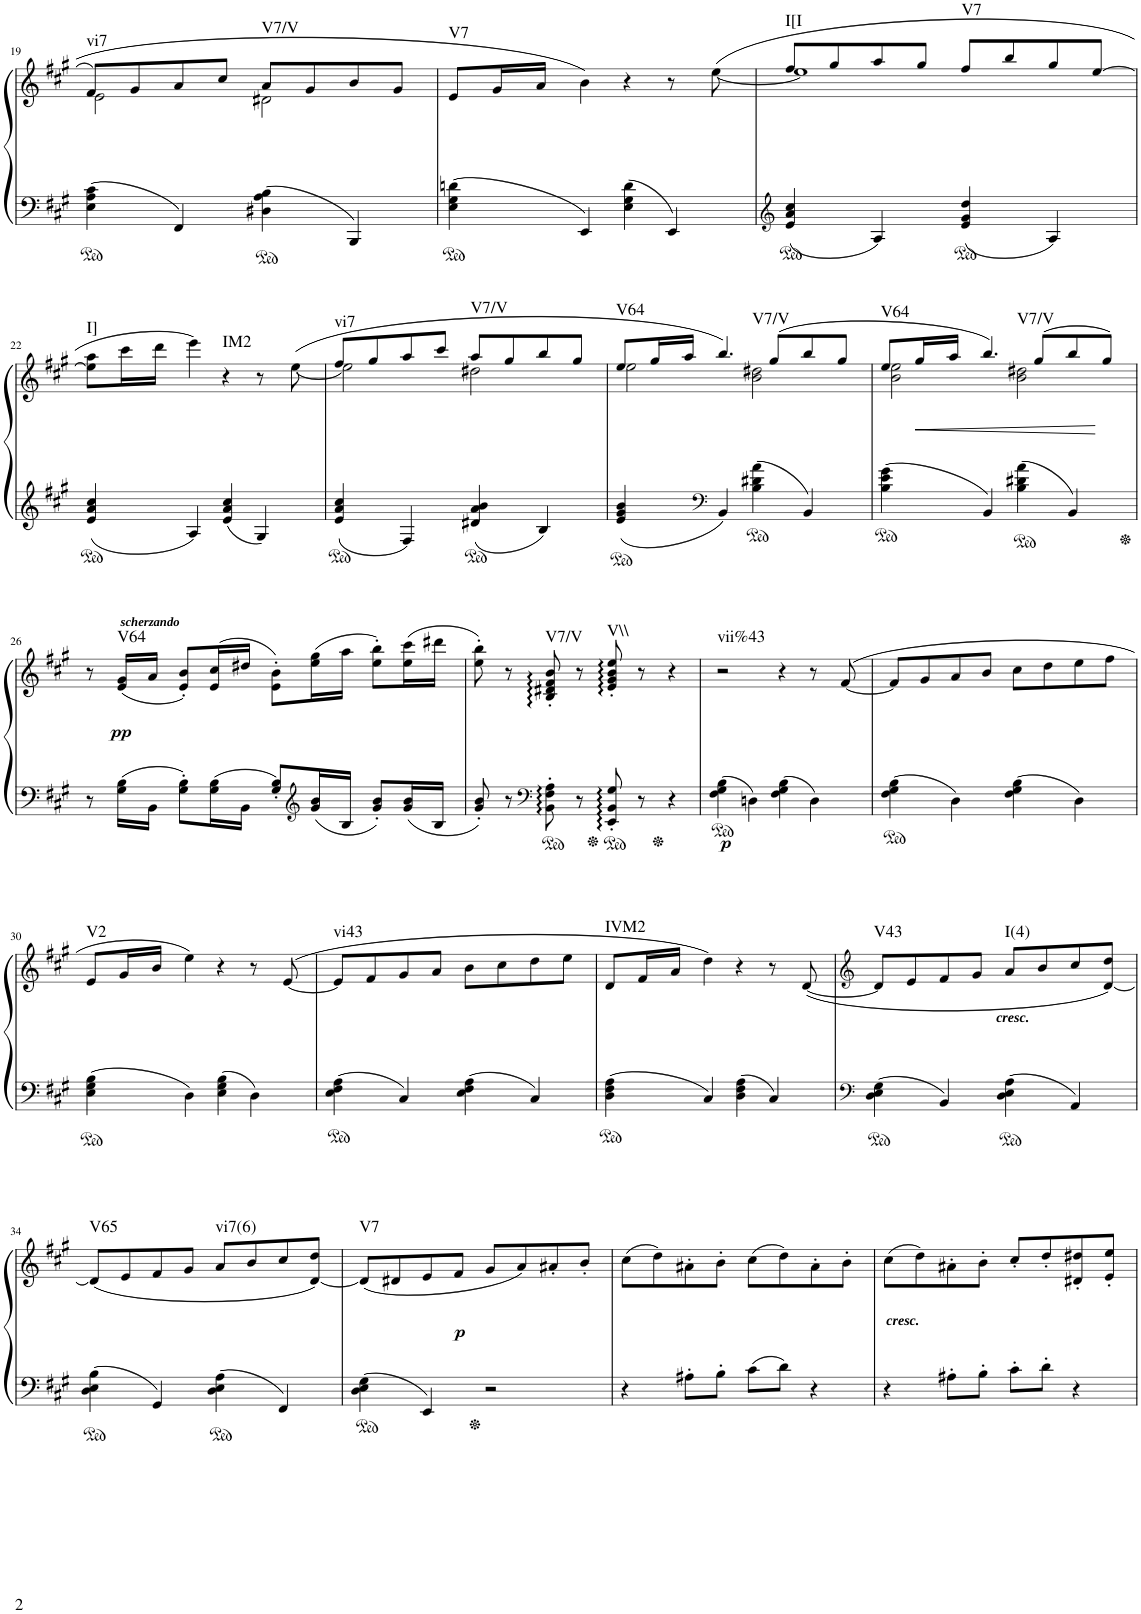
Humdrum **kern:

**kern	**kern	**dynam	**harte
*part1	*part1	*part1	*part1
*staff2	*staff1	*staff1/2	*
*I"unbenannt	*	*	*
!!LO:PB:g=z
*clefF4	*clefG2	*	*
*k[f#c#g#]	*k[f#c#g#]	*	*
*M4/4	*M4/4	*	*
=19	=19	=19	=19
*	*^	*	*
!	!	!	!	!LO:H:kt=vi7
4E\ 4A\ 4c#\	8f#/L	2e\	.	N
.	8g#/	.	.	.
4FF#/	8a/	.	.	.
.	8cc#/J	.	.	.
!	!	!	!	!LO:H:kt=V7/V
4D#X\ 4A\ 4B\	8a/L	2d#X\	.	N
.	8g#/	.	.	.
4BBB/	8b/	.	.	.
.	8g#/J	.	.	.
*	*v	*v	*	*
=20	=20	=20	=20
!	!	!	!LO:H:kt=V7
4E\ 4G#\ 4dn\	8e/L	.	N
.	16g#/L	.	.
.	16a/JJ	.	.
4EE/	4b\	.	.
4E\ 4G#\ 4d\	4r	.	.
4EE/	8r	.	.
.	([8ee\	.	.
=21	=21	=21	=21
*clefG2	*	*	*
*	*^	*	*
!	!	!	!	!LO:H:kt=I[I
4e/ 4a/ 4cc#/	8ff#/L	1ee]	.	N
.	8gg#/	.	.	.
4A/	8aa/	.	.	.
.	8gg#/J	.	.	.
!	!	!	!	!LO:H:kt=V7
4e/ 4g#/ 4dd/	8ff#/L	.	.	N
.	8bb/	.	.	.
4A/	8gg#/	.	.	.
.	[8ee/J	.	.	.
*	*v	*v	*	*
!!LO:LB:g=z
=22	=22	=22	=22
!	!	!	!LO:H:kt=I]
4e/ 4a/ 4cc#/	8ee\] 8aa\L	.	N
.	16ccc#\L	.	.
.	16ddd\JJ	.	.
4A/	4eee\)	.	.
!	!	!	!LO:H:kt=IM2
4e/ 4a/ 4cc#/	4r	.	N
4G#/	8r	.	.
.	([8ee\	.	.
=23	=23	=23	=23
*	*^	*	*
!	!	!	!	!LO:H:kt=vi7
4e/ 4a/ 4cc#/	8ff#/L	2ee\]	.	N
.	8gg#/	.	.	.
4F#/	8aa/	.	.	.
.	8ccc#/J	.	.	.
!	!	!	!	!LO:H:kt=V7/V
4d#X/ 4a/ 4b/	8aa/L	2dd#X\	.	N
.	8gg#/	.	.	.
4B/	8bb/	.	.	.
.	8gg#/J	.	.	.
=24	=24	=24	=24	=24
!	!	!	!	!LO:H:kt=V64
4e/ 4g#/ 4b/	8ee/L	2ee\	.	N
.	16gg#/L	.	.	.
.	16aa/JJ	.	.	.
*clefF4	*	*	*	*
4BB/	4.bb/)	.	.	.
!	!	!	!	!LO:H:kt=V7/V
4B\ 4d#X\ 4a\	.	2b\ 2dd#X\	.	N
.	(8gg#/L	.	.	.
4BB/	8bb/	.	.	.
.	8gg#/J	.	.	.
=25	=25	=25	=25	=25
!	!	!	!	!LO:H:kt=V64
4B\ 4e\ 4g#\	8ee/L	2b\ 2ee\	.	N
!	!	!	!LO:HP:b	!
.	16gg#/L	.	<	.
.	16aa/JJ	.	.	.
4BB/	4.bb/)	.	.	.
!	!	!	!	!LO:H:kt=V7/V
4B\ 4d#X\ 4a\	.	2b\ 2dd#X\	.	N
.	(8gg#/L	.	.	.
4BB/	8bb/	.	.	.
.	8gg#/J)	.	[	.
*	*v	*v	*	*
!!LO:LB:g=z
=26	=26	=26	=26
8r	8r	.	.
!	!LO:TX:a:Bi:t=scherzando	!	!
!	!	!LO:DY:b	!LO:H:kt=V64
16G#\ 16B\LL	(16e/ 16g#/LL	pp	N
16BB\JJ	16a/JJ	.	.
8G#\' 8B\'L	8e/' 8b/'L)	.	.
16G#\ 16B\L	(16e/ 16cc#/L	.	.
16BB\JJ	16dd#X/JJ	.	.
8G#/' 8B/'L	8e\' 8b\'L)	.	.
*clefG2	*	*	*
16g#/ 16b/L	(16ee\ 16gg#\L	.	.
16B/JJ	16aa\JJ	.	.
8g#/' 8b/'L	8ee\' 8bb\'L)	.	.
16g#/ 16b/L	(16ee\ 16ccc#\L	.	.
16B/JJ	16ddd#X\JJ	.	.
=27	=27	=27	=27
8g#/' 8b/'	8ee\' 8bb\')	.	.
8r	8r	.	.
*clefF4	*	*	*
!	!	!	!LO:H:kt=V7/V
8BB\' 8F#\' 8A\'	8B/' 8d#X/' 8f#/' 8b/'	.	N
8r	8r	.	.
!	!	!	!LO:H:kt=V\\
8EE/' 8BB/' 8G#/'	8e/' 8g#/' 8b/' 8ee/'	.	N
8r	8r	.	.
4r	4r	.	.
=28	=28	=28	=28
!	!	!LO:DY:b=2	!LO:H:kt=vii%43
4F#\ 4G#\ 4B\	2r	p	N
4Dn\	.	.	.
4F#\ 4G#\ 4B\	4r	.	.
4D\	8r	.	.
.	([8f#/	.	.
=29	=29	=29	=29
4F#\ 4G#\ 4B\	8f#/L]	.	.
.	8g#/	.	.
4D\	8a/	.	.
.	8b/J	.	.
4F#\ 4G#\ 4B\	8cc#\L	.	.
.	8dd\	.	.
4D\	8ee\	.	.
.	8ff#\J	.	.
!!LO:LB:g=z
=30	=30	=30	=30
!	!	!	!LO:H:kt=V2
4E\ 4G#\ 4B\	8e/L	.	N
.	16g#/L	.	.
.	16b/JJ	.	.
4D\	4ee\)	.	.
4E\ 4G#\ 4B\	4r	.	.
4D\	8r	.	.
.	([8e/	.	.
=31	=31	=31	=31
!	!	!	!LO:H:kt=vi43
4E\ 4F#\ 4A\	8e/L]	.	N
.	8f#/	.	.
4C#/	8g#/	.	.
.	8a/J	.	.
4E\ 4F#\ 4A\	8b\L	.	.
.	8cc#\	.	.
4C#/	8dd\	.	.
.	8ee\J	.	.
=32	=32	=32	=32
!	!	!	!LO:H:kt=IVM2
4D\ 4F#\ 4A\	8d/L	.	N
.	16f#/L	.	.
.	16a/JJ	.	.
4C#/	4dd\)	.	.
4D\ 4F#\ 4A\	4r	.	.
4C#/	8r	.	.
.	([8d/	.	.
=33	=33	=33	=33
*clefF4	*clefG2	*	*
!	!	!	!LO:H:kt=V43
4D\ 4E\ 4G#\	8d/L]	.	N
.	8e/	.	.
4BB/	8f#/	.	.
.	8g#/J	.	.
!	!LO:TX:b:Bi:t=cresc.	!	!LO:H:kt=I(4)
4D\ 4E\ 4A\	8a/L	.	N
.	8b/	.	.
4AA/	8cc#/	.	.
.	[8d/ 8dd/J)	.	.
!!LO:LB:g=z
=34	=34	=34	=34
!	!	!	!LO:H:kt=V65
4D\ 4E\ 4B\	(8d/L]	.	N
.	8e/	.	.
4GG#/	8f#/	.	.
.	8g#/J	.	.
!	!	!	!LO:H:kt=vi7(6)
4D\ 4E\ 4A\	8a/L	.	N
.	8b/	.	.
4FF#/	8cc#/	.	.
.	[8d/ 8dd/J)	.	.
=35	=35	=35	=35
!	!	!	!LO:H:kt=V7
4D\ 4E\ 4G#\	(8d/L]	.	N
.	8d#X/	.	.
4EE/	8e/	.	.
!	!	!LO:DY:b	!
.	8f#/J	p	.
2r	8g#/L	.	.
.	8a/)	.	.
.	8a#X'/	.	.
.	8b'/J	.	.
=36	=36	=36	=36
4r	(8cc#\L	.	.
.	8dd\)	.	.
8A#X'\L	8a#X'\	.	.
8B'\J	8b'\J	.	.
8c#\L	(8cc#\L	.	.
8d\J	8dd\)	.	.
4r	8a#'\	.	.
.	8b'\J	.	.
=37	=37	=37	=37
!	!LO:TX:b:Bi:t=cresc.	!	!
4r	(8cc#\L	.	.
.	8dd\)	.	.
8A#X'\L	8a#X'\	.	.
8B'\J	8b'\J	.	.
8c#'\L	8cc#'/L	.	.
8d'\J	8dd'/	.	.
4r	8d#X/' 8dd#X/'	.	.
.	8e/' 8ee/'J	.	.
=	=	=	=
*-	*-	*-	*-
